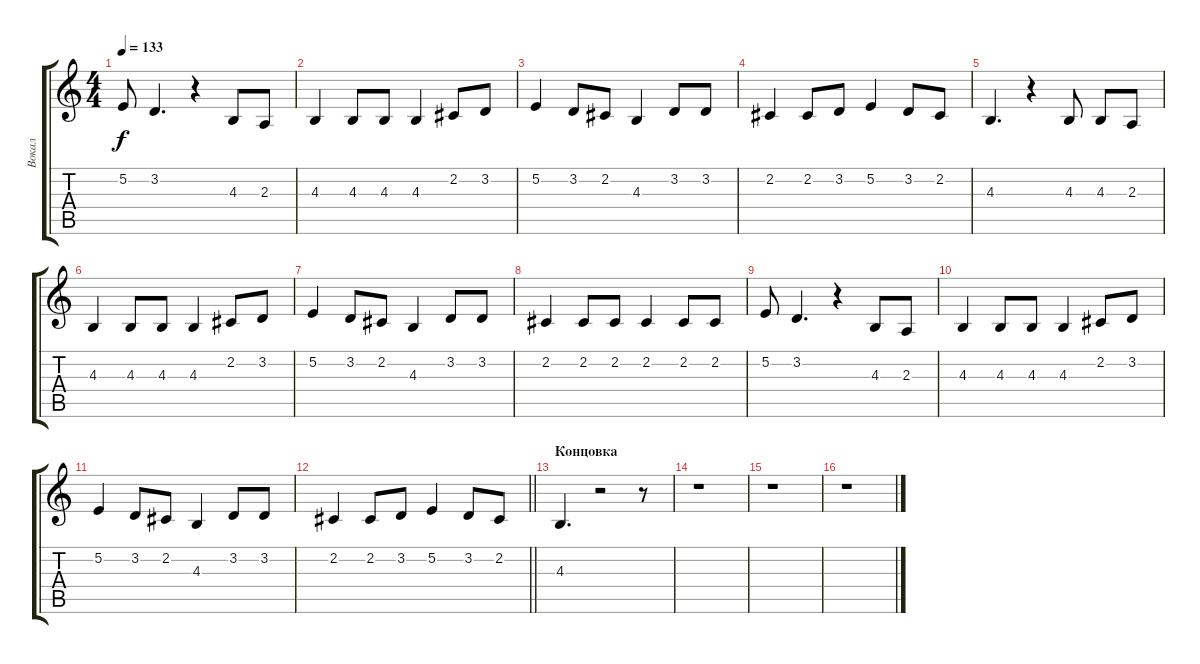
\track ("Вокал" "Вокал") {instrument tenorsax}
\staff {score tabs}
\tuning (E4 B3 G3 D3 A2 E2) {hide}
\ts (4 4)
\tempo 133
\clef g2
\ks c
5.2.8{dy f} 3.2.4{d} r.4 4.3.8 2.3.8 |
4.3.4 4.3.8 4.3.8 4.3.4 2.2.8 3.2.8 |
5.2.4 3.2.8 2.2.8 4.3.4 3.2.8 3.2.8 |
2.2.4 2.2.8 3.2.8 5.2.4 3.2.8 2.2.8 |
4.3.4{d} r.4 4.3.8 4.3.8 2.3.8 |
4.3.4 4.3.8 4.3.8 4.3.4 2.2.8 3.2.8 |
5.2.4 3.2.8 2.2.8 4.3.4 3.2.8 3.2.8 |
2.2.4 2.2.8 2.2.8 2.2.4 2.2.8 2.2.8 |
5.2.8 3.2.4{d} r.4 4.3.8 2.3.8 |
4.3.4 4.3.8 4.3.8 4.3.4 2.2.8 3.2.8 |
5.2.4 3.2.8 2.2.8 4.3.4 3.2.8 3.2.8 |
\barLineRight lightlight
2.2.4 2.2.8 3.2.8 5.2.4 3.2.8 2.2.8 |
\section ("" "Концовка")
4.3.4{d} r.2 r.8 |
r.1 |
r.1 |
r.1
